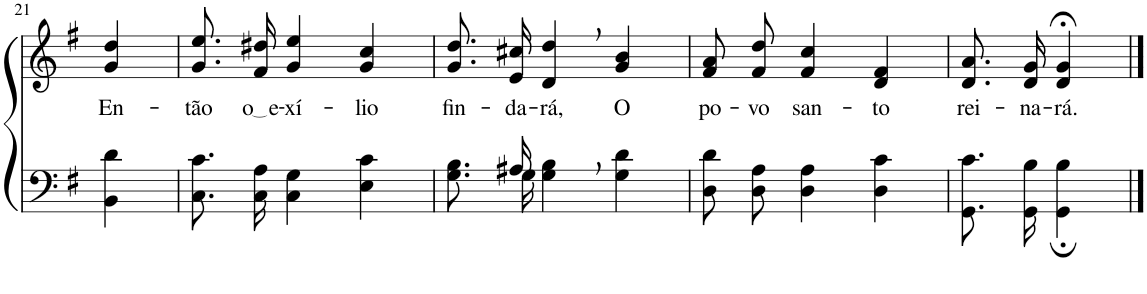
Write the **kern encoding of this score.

**kern	**kern	**text
*part2	*part1	*part1
*staff2	*staff1	*staff1
*I"Parte III e IV	*I"Parte I e II	*
!!LO:PB:g=z
*clefF4	*clefG2	*
*k[f#]	*k[f#]	*
*M3/4	*M3/4	*
=21	=21	=21
!	!	!LO:LY:b
4BB\ 4d\	4g/ 4dd/	En-
=22	=22	=22
!	!	!LO:LY:b
8.C\ 8.c\L	8.g\ 8.ee\L	-tão
!	!	!LO:LY:b
16C\ 16A\Jk	16f#\ 16dd#X\Jk	o e
!	!	!LO:LY:b
4C\ 4G\	4g/ 4ee/	-xí-
!	!	!LO:LY:b
4E\ 4c\	4g/ 4cc/	-lio
=23	=23	=23
*^	*	*
!	!	!	!LO:LY:b
8.G\ 8.B\L	8.ryy	8.g/ 8.dd/L	fin-
!	!	!	!LO:LY:b
16G\Jk	16A#X/	16e/ 16cc#X/Jk	-da-
!	!	!	!LO:LY:b
4G\, 4B\,	2ryy	4d/, 4dd/,	-rá,
!	!	!	!LO:LY:b
4G\ 4d\	.	4g/ 4b/	O
*v	*v	*	*
=24	=24	=24
!	!	!LO:LY:b
8D\ 8d\L	8f#/ 8a/L	po-
!	!	!LO:LY:b
8D\ 8A\J	8f#/ 8dd/J	-vo
!	!	!LO:LY:b
4D\ 4A\	4f#/ 4cc/	san-
!	!	!LO:LY:b
4D\ 4c\	4d/ 4f#/	-to
=25	=25	=25
!	!	!LO:LY:b
8.GG\ 8.c\L	8.d/ 8.a/L	rei-
!	!	!LO:LY:b
16GG\ 16B\Jk	16d/ 16g/Jk	-na-
!	!	!LO:LY:b
4GG\; 4B\;	4d/;< 4g/;<	-rá.
==	==	==
*-	*-	*-
